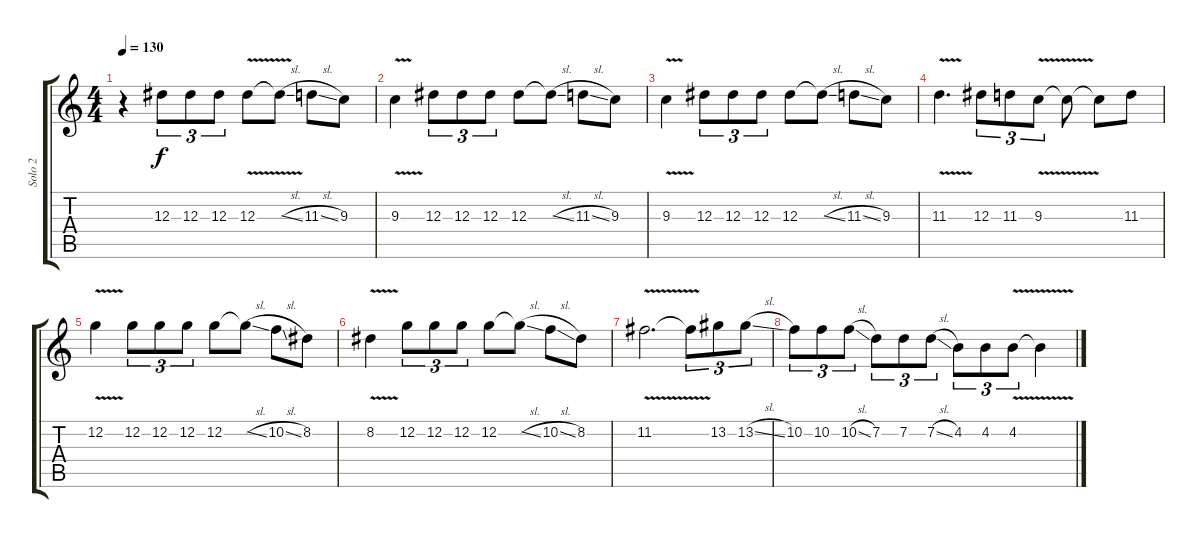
\track ("Solo 2" "Solo 2") {instrument distortionguitar}
\staff {score tabs}
\tuning (C4 G3 Eb3 Bb2 F2 C2) {hide}
\ts (4 4)
\tempo 130
\clef g2
\ks c
r.4{dy f} 12.3.8{tu (3 2)} 12.3.8{tu (3 2)} 12.3.8{tu (3 2)} 12.3{v}.8 12.3{sl t}.8 11.3{sl}.8 9.3.8 |
9.3{v}.4 12.3.8{tu (3 2)} 12.3.8{tu (3 2)} 12.3.8{tu (3 2)} 12.3.8 12.3{sl t}.8 11.3{sl}.8 9.3.8 |
9.3{v}.4 12.3.8{tu (3 2)} 12.3.8{tu (3 2)} 12.3.8{tu (3 2)} 12.3.8 12.3{sl t}.8 11.3{sl}.8 9.3.8 |
11.3{v}.4{d} 12.3.8{tu (3 2)} 11.3.8{tu (3 2)} 9.3{v}.8{tu (3 2)} 9.3{t}.8 9.3{t}.8 11.3.8 |
12.2{v}.4 12.2.8{tu (3 2)} 12.2.8{tu (3 2)} 12.2.8{tu (3 2)} 12.2.8 12.2{sl t}.8 10.2{sl}.8 8.2.8 |
8.2{v}.4 12.2.8{tu (3 2)} 12.2.8{tu (3 2)} 12.2.8{tu (3 2)} 12.2.8 12.2{sl t}.8 10.2{sl}.8 8.2.8 |
11.2{v}.2{d} 11.2{t}.8{tu (3 2)} 13.2.8{tu (3 2)} 13.2{sl}.8{tu (3 2)} |
10.2.8{tu (3 2)} 10.2.8{tu (3 2)} 10.2{sl}.8{tu (3 2)} 7.2.8{tu (3 2)} 7.2.8{tu (3 2)} 7.2{sl}.8{tu (3 2)} 4.2.8{tu (3 2)} 4.2.8{tu (3 2)} 4.2{v}.8{tu (3 2)} 4.2{t}.4
